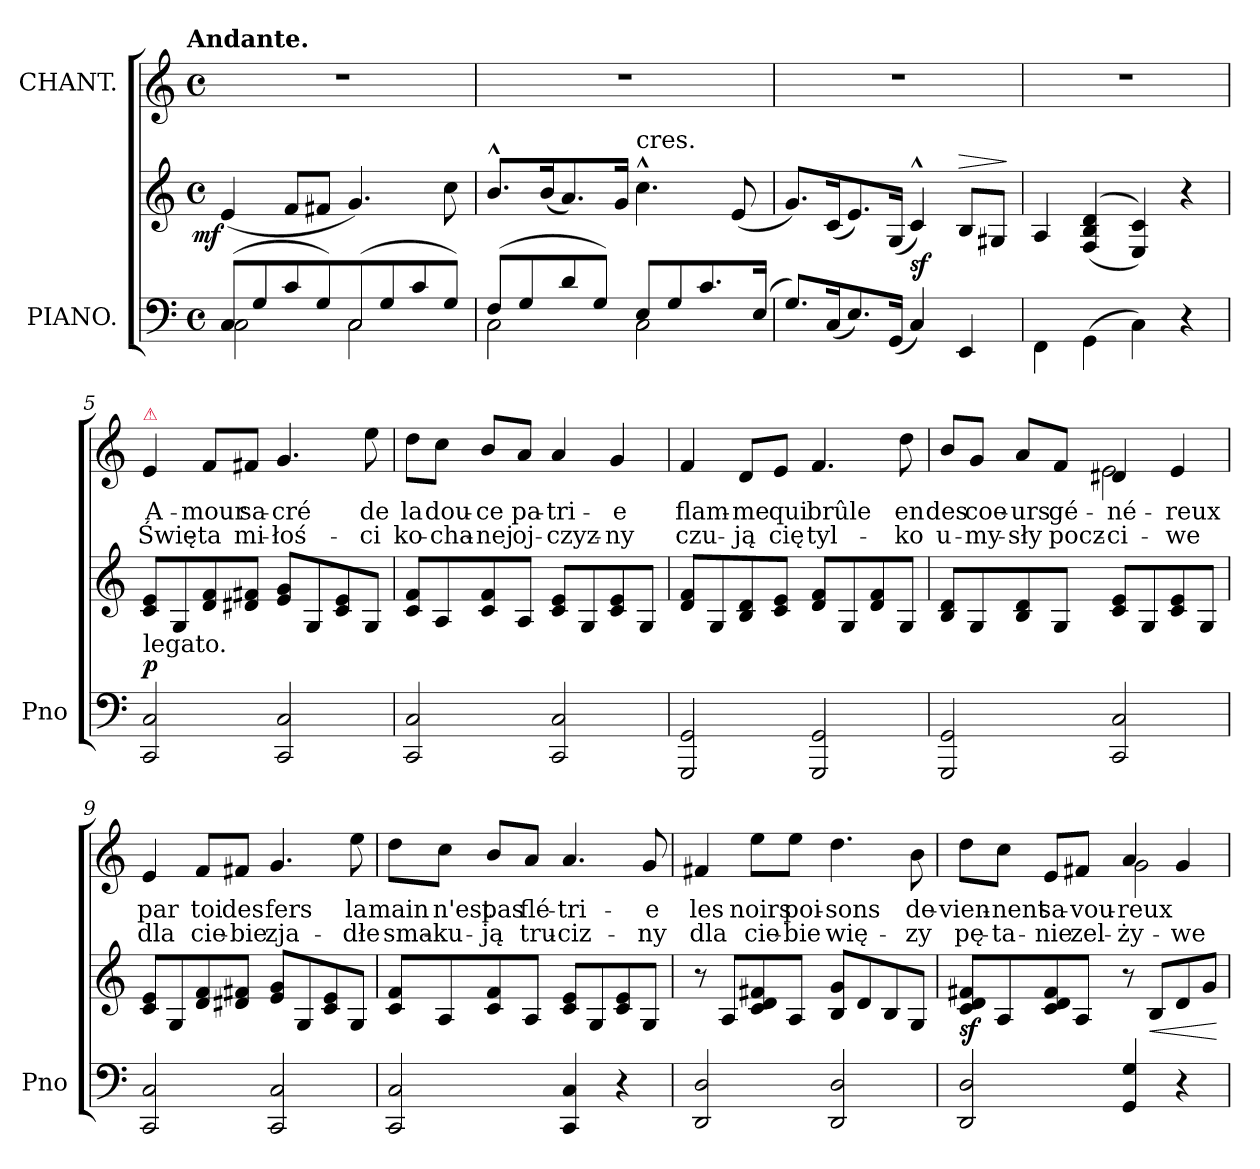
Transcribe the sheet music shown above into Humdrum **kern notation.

**kern	**kern	**dynam	**kern	**text	**text
*part2	*part2	*part2	*part1	*part1	*part1
*staff3	*staff2	*staff2/3	*staff1	*staff1	*staff1
*I"PIANO.	*	*	*I"CHANT.	*	*
*I'Pno	*	*	*	*	*
*clefF4	*clefG2	*	*clefG2	*	*
*k[]	*k[]	*	*k[]	*	*
*C:	*C:	*	*C:	*	*
!!LO:TX:omd:t=Andante.
*M4/4	*M4/4	*	*M4/4	*	*
*met(c)	*met(c)	*	*met(c)	*	*
=1	=1	=1	=1	=1	=1
!LO:N:vis=2	!	!LO:DY:b:rj	!	!	!
*^	*	*	*	*	*
(<8C/	2C\	(4e/	mf.	1r	.	.
8G/	.	.	.	.	.	.
8c/	.	8f/L	.	.	.	.
8G/J)	.	8f#X/J	.	.	.	.
!LO:N:vis=2	!	!	!	!	!	!
(<8C/	2C\	4.g/)	.	.	.	.
8G/	.	.	.	.	.	.
8c/	.	.	.	.	.	.
8G/J)	.	8cc\	.	.	.	.
=2	=2	=2	=2	=2	=2	=2
(<8F/L	2C\	8.b^^>/L	.	1r	.	.
8G/	.	.	.	.	.	.
.	.	(<16b/K	.	.	.	.
8d/	.	8.a/)	.	.	.	.
8G/J)	.	.	.	.	.	.
.	.	16g/Jk	.	.	.	.
!	!	!LO:TX:a:t=cres.	!	!	!	!
8E/L	2C\	4.cc^^>\	.	.	.	.
8G/	.	.	.	.	.	.
8.c/	.	.	.	.	.	.
.	.	(<8e/	.	.	.	.
(<16E/Jk	.	.	.	.	.	.
*v	*v	*	*	*	*	*
=3	=3	=3	=3	=3	=3
8.G/L)	8.g/L)	.	1r	.	.
(<16C/K	(<16c/K	.	.	.	.
8.E/)	8.e/)	.	.	.	.
(<16GG/Jk	(<16G/Jk	.	.	.	.
4C/)	4c^^>/)	sf.	.	.	.
!	!	!LO:HP:a	!	!	!
4EE/	8B/L	>	.	.	.
.	8G#X/J	.	.	.	.
.	.	]	.	.	.
=4	=4	=4	=4	=4	=4
4FF\	4A/	.	1r	.	.
(<4GG\	(<(<4F/ 4B/ 4d/	.	.	.	.
4C\)	4E/ 4c/))	.	.	.	.
4r	4r	.	.	.	.
=5	=5	=5	=5	=5	=5
!	!	!	!LO:TX:a:color=crimson:t=⚠	!	!
!	!LO:TX:b:t=legato.	!	!	!	!
2CC/ 2C/	8c/ 8e/L	p	4e/	A-	Świę-
.	8G/	.	.	.	.
.	8d/ 8f/	.	8f/L	-mour	-ta
.	8d#X/ 8f#X/J	.	8f#X/J	sa-	mi-
2CC/ 2C/	8e/ 8g/L	.	4.g/	-cré	-łoś-
.	8G/	.	.	.	.
.	8c/ 8e/	.	.	.	.
.	8G/J	.	8ee\	de	-ci
=6	=6	=6	=6	=6	=6
2CC/ 2C/	8c/ 8f/L	.	8dd\L	la	ko-
.	8A/	.	8cc\J	dou-	-cha-
.	8c/ 8f/	.	8b/L	-ce	-nej
.	8A/J	.	8a/J	pa-	oj-
2CC/ 2C/	8c/ 8e/L	.	4a/	-tri-	-czyz-
.	8G/	.	.	.	.
.	8c/ 8e/	.	4g/	-e	-ny
.	8G/J	.	.	.	.
=7	=7	=7	=7	=7	=7
2GGG/ 2GG/	8d/ 8f/L	.	4f/	flam-	czu-
.	8G/	.	.	.	.
.	8B/ 8d/	.	8d/L	-me	-ją
.	8c/ 8e/J	.	8e/J	qui	cię
2GGG/ 2GG/	8d/ 8f/L	.	4.f/	brûle	tyl-
.	8G/	.	.	.	.
.	8d/ 8f/	.	.	.	.
.	8G/J	.	8dd\	en	-ko
=8	=8	=8	=8	=8	=8
*	*	*	*^	*	*
2GGG/ 2GG/	8B/ 8d/L	.	8b/L	2ryy	des	u-
.	8G/	.	8g/J	.	coe-	-my-
.	8B/ 8d/	.	8a/L	.	-urs	-sły
.	8G/J	.	8f/J	.	gé-	pocz-
2CC/ 2C/	8c/ 8e/L	.	4d#X/	2e\	-né-	-ci-
.	8G/	.	.	.	.	.
.	8c/ 8e/	.	4e/	.	-reux	-we
.	8G/J	.	.	.	.	.
*	*	*	*v	*v	*	*
=9	=9	=9	=9	=9	=9
2CC/ 2C/	8c/ 8e/L	.	4e/	par	dla
.	8G/	.	.	.	.
.	8d/ 8f/	.	8f/L	toi	cie-
.	8d#X/ 8f#X/J	.	8f#X/J	des	-bie
2CC/ 2C/	8e/ 8g/L	.	4.g/	fers	zja-
.	8G/	.	.	.	.
.	8c/ 8e/	.	.	.	.
.	8G/J	.	8ee\	la	-dłe
=10	=10	=10	=10	=10	=10
2CC/ 2C/	8c/ 8f/L	.	8dd\L	main	sma-
.	8A/	.	8cc\J	n'est	-ku-
.	8c/ 8f/	.	8b/L	pas	-ją
.	8A/J	.	8a/J	flé-	tru-
4CC/ 4C/	8c/ 8e/L	.	4.a/	-tri-	-ciz-
.	8G/	.	.	.	.
4r	8c/ 8e/	.	.	.	.
.	8G/J	.	8g/	-e	-ny
=11	=11	=11	=11	=11	=11
2DD/ 2D/	8r	.	4f#X/	les	dla
.	8A/L	.	.	.	.
.	8c/ 8d/ 8f#X/	.	8ee\L	noirs	cie-
.	8A/J	.	8ee\J	poi-	-bie
2DD/ 2D/	8B/ 8g/L	.	4.dd\	-sons	wię-
.	8d/	.	.	.	.
.	8B/	.	.	.	.
.	8G/J	.	8b\	de-	-zy
=12	=12	=12	=12	=12	=12
*	*	*	*^	*	*
2DD/ 2D/	8c/ 8d/ 8f#X/L	sf.	8dd\L	2ryy	-vien-	pę-
.	8A/	.	8cc\J	.	-nent	-ta-
.	8c/ 8d/ 8f#/	.	8e/L	.	sa-	-nie
.	8A/J	.	8f#X/J	.	-vou-	zel-
4GG/ 4G/	8r	.	4a/	2g\	-reux	-ży-
.	8B/L	<	.	.	.	.
4r	8d/	.	4g/	.	.	-we
.	8g/J	.	.	.	.	.
*	*	*	*v	*v	*	*
.	.	[	.	.	.
=	=	=	=	=	=
*-	*-	*-	*-	*-	*-
